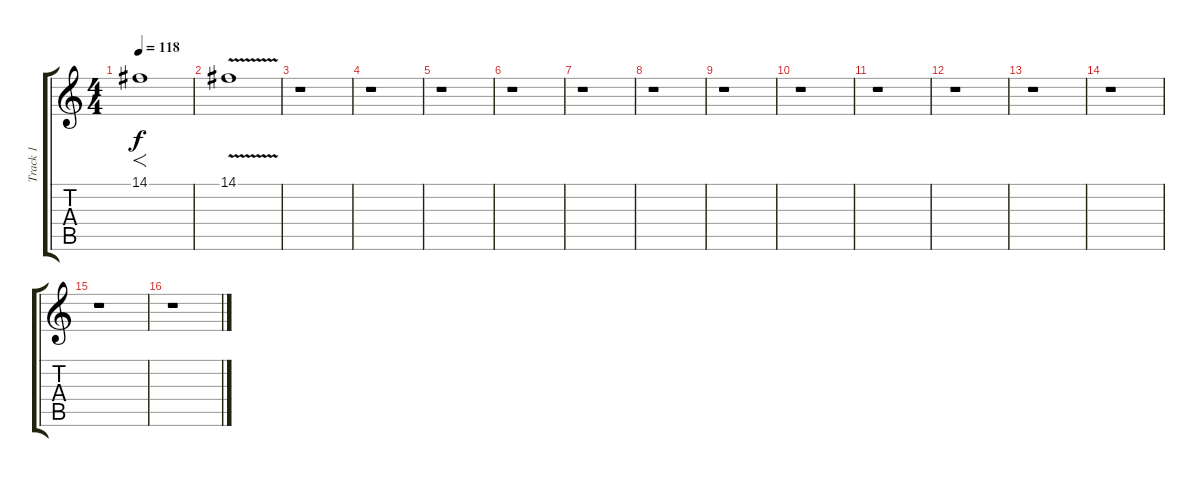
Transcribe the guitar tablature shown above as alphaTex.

\track ("Track 1" "Track 1") {instrument frenchhorn}
\staff {score tabs}
\tuning (E4 B3 G3 D3 A2 E2) {hide}
\ts (4 4)
\tempo 118
\clef g2
\ks c
14.1.1{f dy f instrument frenchhorn} |
14.1{v}.1 |
r.1 |
r.1 |
r.1 |
r.1 |
r.1 |
r.1 |
r.1 |
r.1 |
r.1 |
r.1 |
r.1 |
r.1 |
r.1 |
r.1
